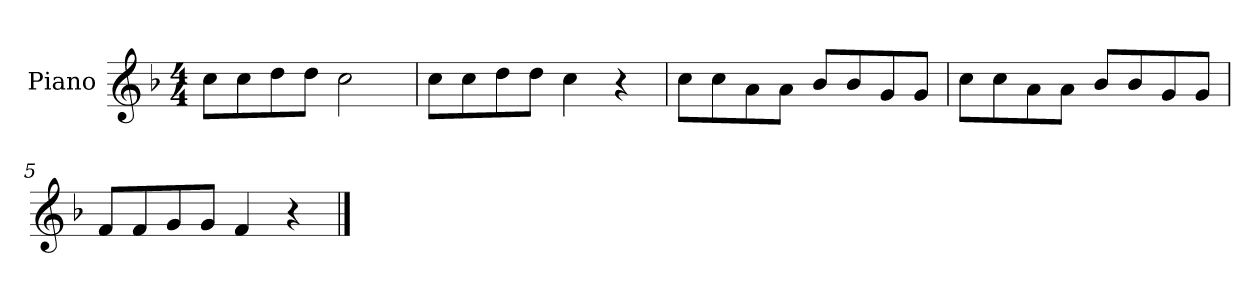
**kern
*part1
*staff1
*I"Piano
*I'P-no
*clefG2
*k[b-]
*M4/4
*MM90
=1
8cc\L
8cc\
8dd\
8dd\J
2cc\
=2
8cc\L
8cc\
8dd\
8dd\J
4cc\
4r
=3
8cc\L
8cc\
8a\
8a\J
8b-/L
8b-/
8g/
8g/J
=4
8cc\L
8cc\
8a\
8a\J
8b-/L
8b-/
8g/
8g/J
=5
8f/L
8f/
8g/
8g/J
4f/
4r
==
*-
